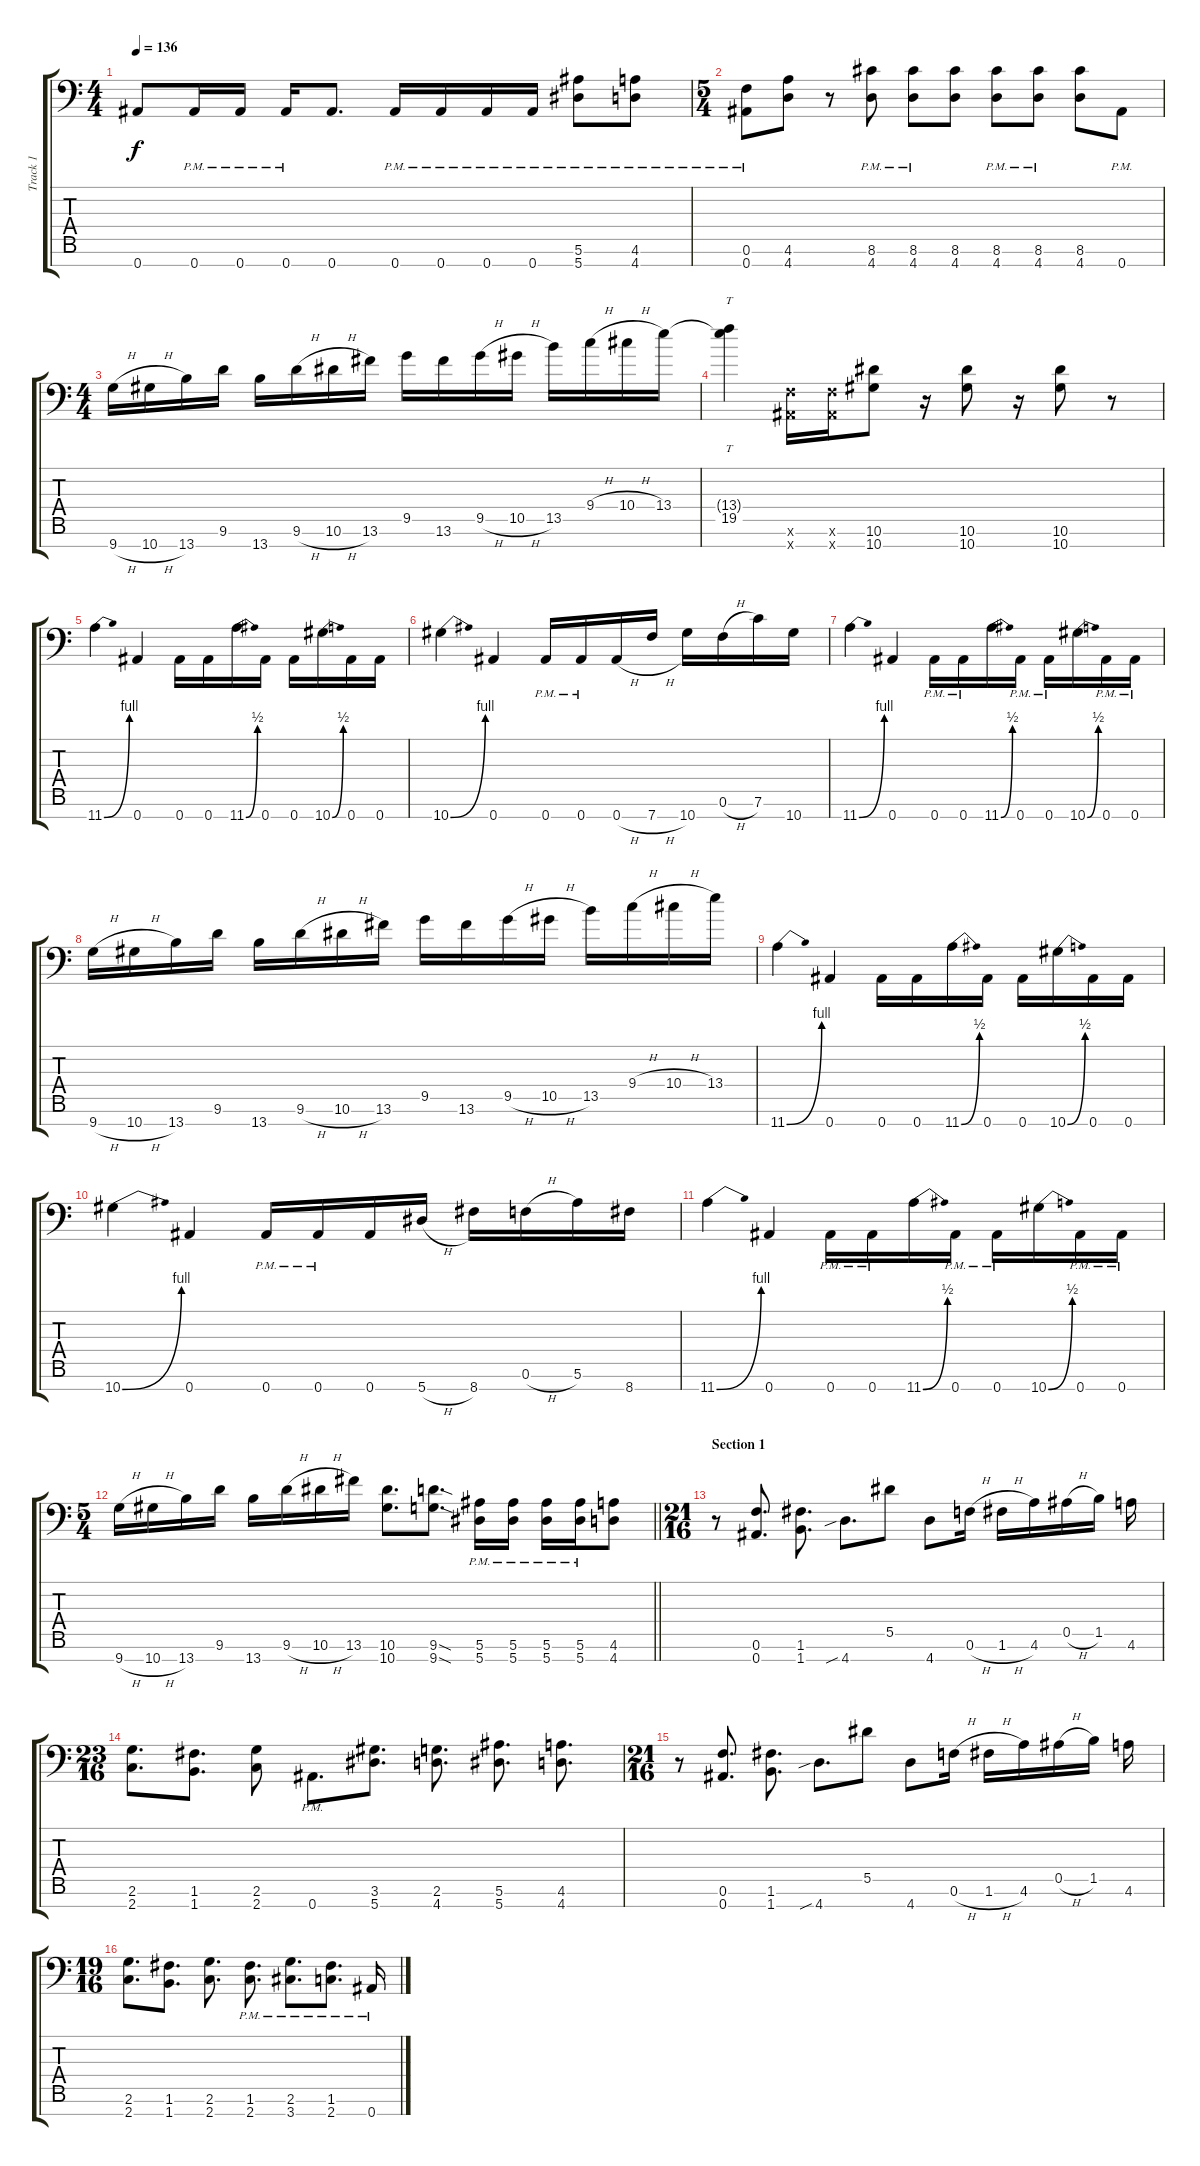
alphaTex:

\track ("Track 1" "Track 1") {instrument distortionguitar}
\staff {score tabs}
\tuning (F4 C4 Ab3 Eb3 Bb2 F2 Bb1) {hide}
\ts (4 4)
\tempo 136
\clef f4
\ks c
0.7{t}.8{dy f} 0.7{pm}.16 0.7{pm}.16 0.7{pm}.16 0.7.8{d} 0.7{pm}.16 0.7{pm}.16 0.7{pm}.16 0.7{pm}.16 (5.6{pm} 5.7{pm}).8 (4.6{pm} 4.7{pm}).8 |
\ts (5 4)
(0.6{pm} 0.7{pm}).8 (4.6 4.7).8 r.8 (8.6{pm} 4.7{pm}).8 (8.6{pm} 4.7{pm}).8 (8.6 4.7).8 (8.6{pm} 4.7{pm}).8 (8.6{pm} 4.7{pm}).8 (8.6 4.7).8 0.7{pm}.8 |
\ts (4 4)
9.7{h}.16 10.7{h}.16 13.7.16 9.6.16 13.7.16 9.6{h}.16 10.6{h}.16 13.6.16 9.5.16 13.6.16 9.5{h}.16 10.5{h}.16 13.5.16 9.4{h}.16 10.4{h}.16 13.4.16 |
(13.4{t} 19.5).4{tt} (0.6{x} 0.7{x}).16 (0.6{x} 0.7{x}).16 (10.6 10.7).8 r.16 (10.6 10.7).8 r.16 (10.6 10.7).8 r.8 |
11.7{be (bend 0 0 60 4)}.4 0.7.4 0.7.16 0.7.16 11.7{be (bend 0 0 60 2)}.16 0.7.16 0.7.16 10.7{be (bend 0 0 60 2)}.16 0.7.16 0.7.16 |
10.7{be (bend 0 0 60 4)}.4 0.7.4 0.7{pm}.16 0.7{pm}.16 0.7{h}.16 7.7{h}.16 10.7.16 0.6{h}.16 7.6.16 10.7.16 |
11.7{be (bend 0 0 60 4)}.4 0.7.4 0.7{pm}.16 0.7{pm}.16 11.7{be (bend 0 0 60 2)}.16 0.7{pm}.16 0.7{pm}.16 10.7{be (bend 0 0 60 2)}.16 0.7{pm}.16 0.7{pm}.16 |
9.7{h}.16 10.7{h}.16 13.7.16 9.6.16 13.7.16 9.6{h}.16 10.6{h}.16 13.6.16 9.5.16 13.6.16 9.5{h}.16 10.5{h}.16 13.5.16 9.4{h}.16 10.4{h}.16 13.4.16 |
11.7{be (bend 0 0 60 4)}.4 0.7.4 0.7.16 0.7.16 11.7{be (bend 0 0 60 2)}.16 0.7.16 0.7.16 10.7{be (bend 0 0 60 2)}.16 0.7.16 0.7.16 |
10.7{be (bend 0 0 60 4)}.4 0.7.4 0.7{pm}.16 0.7{pm}.16 0.7.16 5.7{h}.16 8.7.16 0.6{h}.16 5.6.16 8.7.16 |
11.7{be (bend 0 0 60 4)}.4 0.7.4 0.7{pm}.16 0.7{pm}.16 11.7{be (bend 0 0 60 2)}.16 0.7{pm}.16 0.7{pm}.16 10.7{be (bend 0 0 60 2)}.16 0.7{pm}.16 0.7{pm}.16 |
\ts (5 4)
\barLineRight lightlight
9.7{h}.16 10.7{h}.16 13.7.16 9.6.16 13.7.16 9.6{h}.16 10.6{h}.16 13.6.16 (10.6 10.7).8{d} (9.6{sod} 9.7{sod}).8{d} (5.6{pm} 5.7{pm}).16 (5.6{pm} 5.7{pm}).16 (5.6{pm} 5.7{pm}).16 (5.6{pm} 5.7{pm}).16 (4.6 4.7).8 |
\ts (21 16)
\section ("" "Section 1")
r.8 (0.6 0.7).8{d} (1.6 1.7).8{d} 4.7{sib}.8{d} 5.5.8 4.7.8 0.6{h}.16 1.6{h}.16 4.6.16 0.5{h}.16 1.5.16 4.6.16 |
\ts (23 16)
(2.6 2.7).8{d} (1.6 1.7).8{d} (2.6 2.7).8 0.7{pm}.8{d} (3.6 5.7).8{d} (2.6 4.7).8{d} (5.6 5.7).8{d} (4.6 4.7).8{d} |
\ts (21 16)
r.8 (0.6 0.7).8{d} (1.6 1.7).8{d} 4.7{sib}.8{d} 5.5.8 4.7.8 0.6{h}.16 1.6{h}.16 4.6.16 0.5{h}.16 1.5.16 4.6.16 |
\ts (19 16)
(2.6 2.7).8{d} (1.6 1.7).8{d} (2.6 2.7).8{d} (1.6{pm} 2.7{pm}).8{d} (2.6{pm} 3.7{pm}).8{d} (1.6{pm} 2.7{pm}).8{d} 0.7{pm}.16
